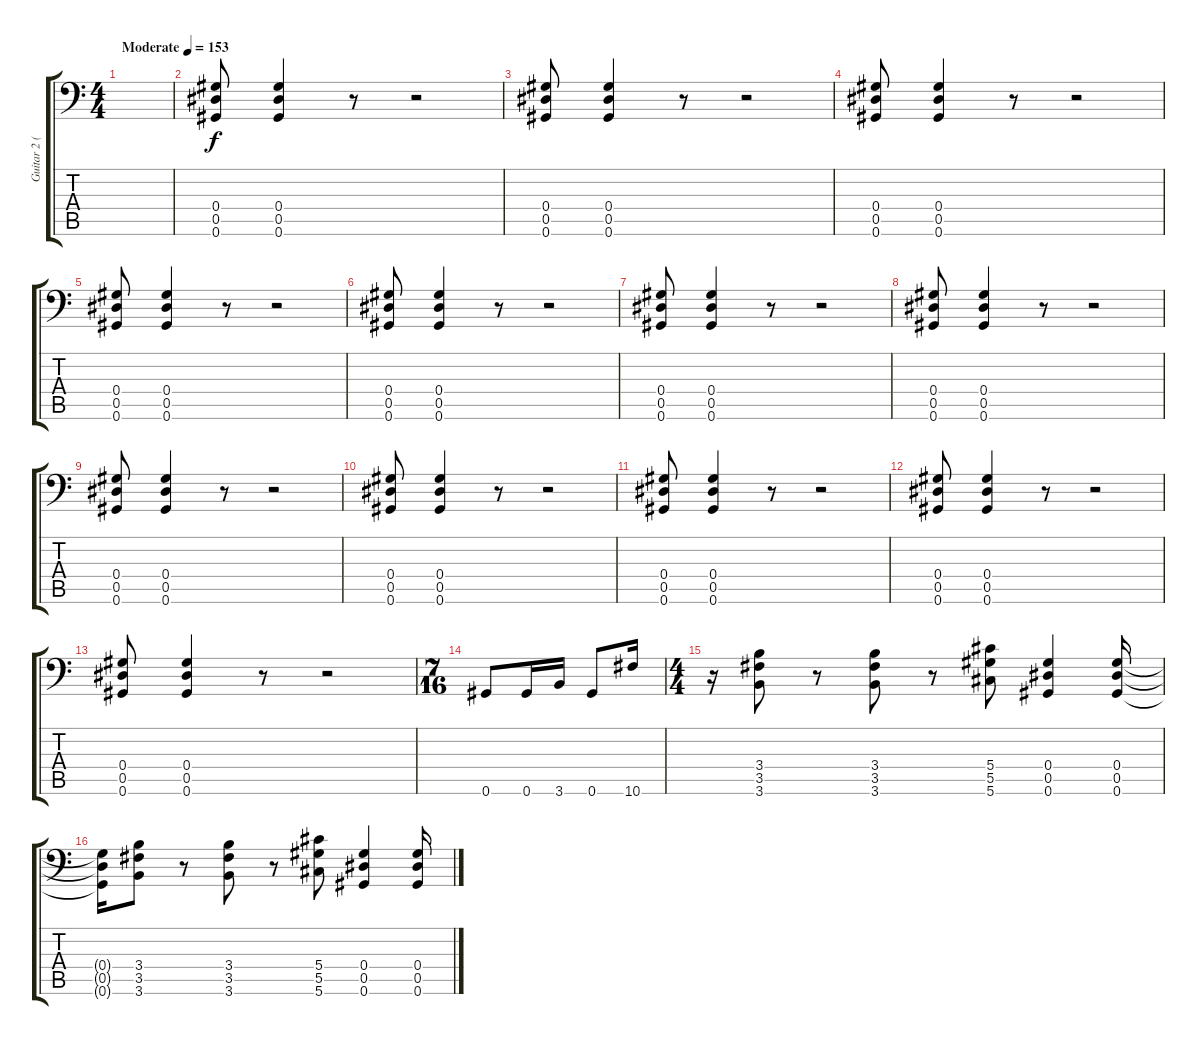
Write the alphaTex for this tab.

\track ("Guitar 2 (Kirk)" "Guitar 2 (") {instrument distortionguitar}
\staff {score tabs}
\tuning (Bb3 F3 Db3 Ab2 Eb2 Ab1) {hide}
\ts (4 4)
\tempo (153 "Moderate")
\clef f4
\ks c
|
(0.4 0.5 0.6).8 (0.4 0.5 0.6).4 r.8 r.2 |
(0.4 0.5 0.6).8 (0.4 0.5 0.6).4 r.8 r.2 |
(0.4 0.5 0.6).8 (0.4 0.5 0.6).4 r.8 r.2 |
(0.4 0.5 0.6).8 (0.4 0.5 0.6).4 r.8 r.2 |
(0.4 0.5 0.6).8 (0.4 0.5 0.6).4 r.8 r.2 |
(0.4 0.5 0.6).8 (0.4 0.5 0.6).4 r.8 r.2 |
(0.4 0.5 0.6).8 (0.4 0.5 0.6).4 r.8 r.2 |
(0.4 0.5 0.6).8 (0.4 0.5 0.6).4 r.8 r.2 |
(0.4 0.5 0.6).8 (0.4 0.5 0.6).4 r.8 r.2 |
(0.4 0.5 0.6).8 (0.4 0.5 0.6).4 r.8 r.2 |
(0.4 0.5 0.6).8 (0.4 0.5 0.6).4 r.8 r.2 |
(0.4 0.5 0.6).8 (0.4 0.5 0.6).4 r.8 r.2 |
\ts (7 16)
0.6.8 0.6.16 3.6.16 0.6.8 10.6.16 |
\ts (4 4)
r.16 (3.4 3.5 3.6).8 r.8 (3.4 3.5 3.6).8 r.8 (5.4 5.5 5.6).8 (0.4 0.5 0.6).4 (0.4 0.5 0.6).16 |
(0.4{t} 0.5{t} 0.6{t}).16 (3.4 3.5 3.6).8 r.8 (3.4 3.5 3.6).8 r.8 (5.4 5.5 5.6).8 (0.4 0.5 0.6).4 (0.4 0.5 0.6).16
